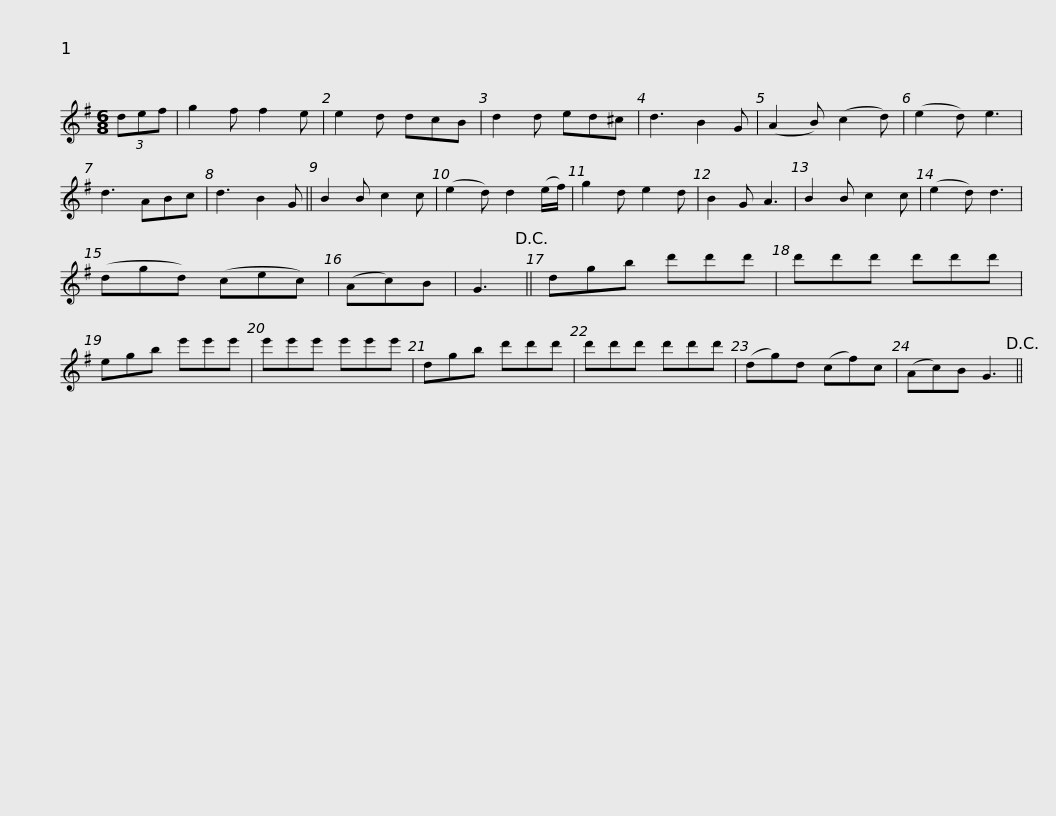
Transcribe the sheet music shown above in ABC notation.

X:1
L:1/8
M:6/8
I:linebreak $
K:G
V:1 treble
V:1
 (3def | g2 f f2 e | e2 d dcB | d2 d ed^c | d3 B2 G | %5
 (A2 B) (c2 d) | (e2 d) e3 | d3 ABc | d3 B2 G || B2 B c2 c |$ %10
 (e2 d) d2 (e/f/) | g2 d e2 d | B2 G A3 | B2 B c2 c | (e2 d) d3 | %15
 (dgd) (cec) | (Ac)B | G3!D.C.! || dgb d'd'd' |$ d'd'd' d'd'd' | %20
 egb e'e'e' | e'e'e' e'e'e' | dgb d'd'd' | d'd'd' d'd'd' | (dg)d (cf)c |$ %25
 (Ac)B G3!D.C.! || %26
